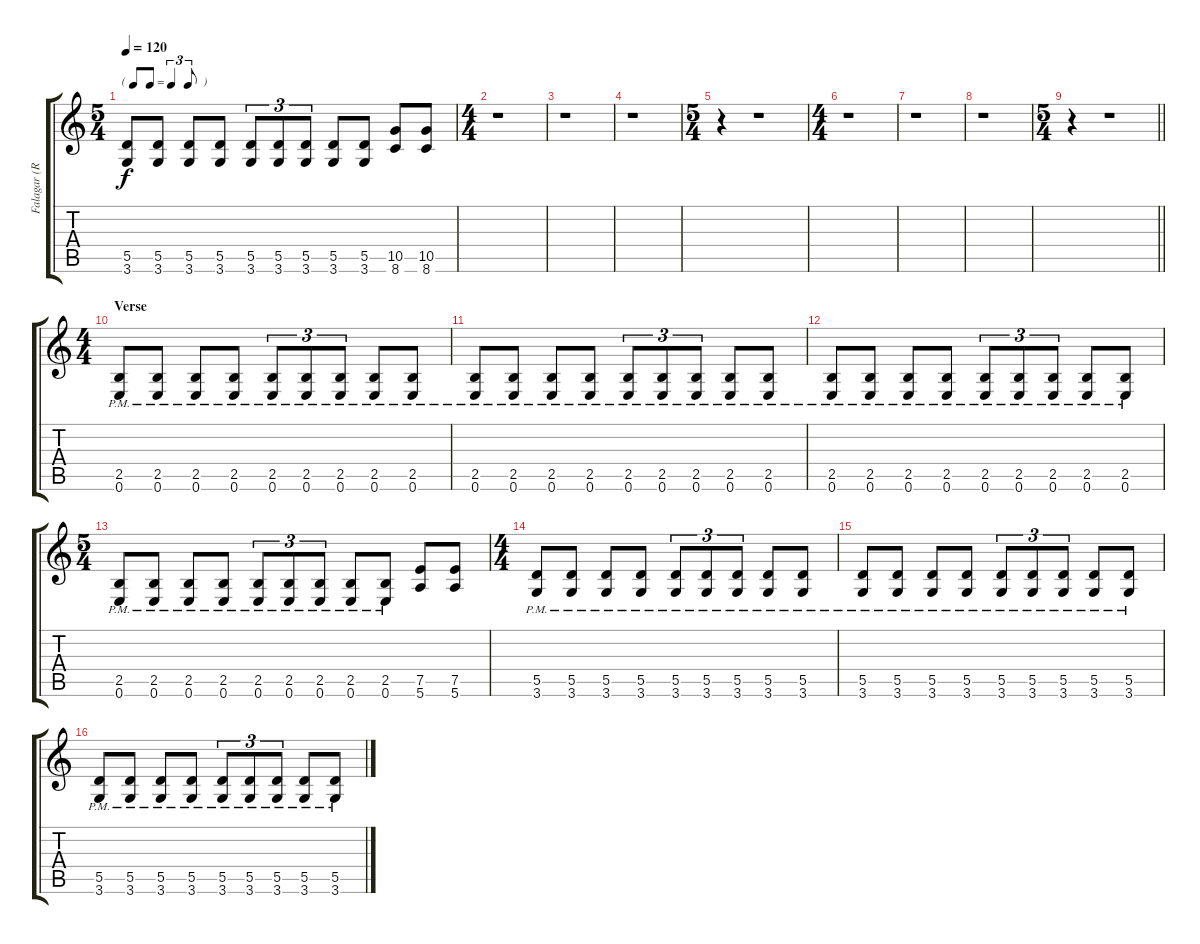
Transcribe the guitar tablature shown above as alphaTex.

\track ("Falagar (Rhythm)" "Falagar (R") {instrument distortionguitar}
\staff {score tabs}
\tuning (E4 B3 G3 D3 A2 E2) {hide}
\ts (5 4)
\tf triplet8th
\tempo 120
\clef g2
\ks c
(5.5 3.6).8{dy f} (5.5 3.6).8 (5.5 3.6).8 (5.5 3.6).8 (5.5 3.6).8{tu (3 2)} (5.5 3.6).8{tu (3 2)} (5.5 3.6).8{tu (3 2)} (5.5 3.6).8 (5.5 3.6).8 (10.5 8.6).8 (10.5 8.6).8 |
\ts (4 4)
r.1 |
r.1 |
r.1 |
\ts (5 4)
r.4 r.1 |
\ts (4 4)
r.1 |
r.1 |
r.1 |
\ts (5 4)
\barLineRight lightlight
r.4 r.1 |
\ts (4 4)
\section ("" "Verse")
(2.5{pm} 0.6{pm}).8 (2.5{pm} 0.6{pm}).8 (2.5{pm} 0.6{pm}).8 (2.5{pm} 0.6{pm}).8 (2.5{pm} 0.6{pm}).8{tu (3 2)} (2.5{pm} 0.6{pm}).8{tu (3 2)} (2.5{pm} 0.6{pm}).8{tu (3 2)} (2.5{pm} 0.6{pm}).8 (2.5{pm} 0.6{pm}).8 |
(2.5{pm} 0.6{pm}).8 (2.5{pm} 0.6{pm}).8 (2.5{pm} 0.6{pm}).8 (2.5{pm} 0.6{pm}).8 (2.5{pm} 0.6{pm}).8{tu (3 2)} (2.5{pm} 0.6{pm}).8{tu (3 2)} (2.5{pm} 0.6{pm}).8{tu (3 2)} (2.5{pm} 0.6{pm}).8 (2.5{pm} 0.6{pm}).8 |
(2.5{pm} 0.6{pm}).8 (2.5{pm} 0.6{pm}).8 (2.5{pm} 0.6{pm}).8 (2.5{pm} 0.6{pm}).8 (2.5{pm} 0.6{pm}).8{tu (3 2)} (2.5{pm} 0.6{pm}).8{tu (3 2)} (2.5{pm} 0.6{pm}).8{tu (3 2)} (2.5{pm} 0.6{pm}).8 (2.5{pm} 0.6{pm}).8 |
\ts (5 4)
(2.5{pm} 0.6{pm}).8 (2.5{pm} 0.6{pm}).8 (2.5{pm} 0.6{pm}).8 (2.5{pm} 0.6{pm}).8 (2.5{pm} 0.6{pm}).8{tu (3 2)} (2.5{pm} 0.6{pm}).8{tu (3 2)} (2.5{pm} 0.6{pm}).8{tu (3 2)} (2.5{pm} 0.6{pm}).8 (2.5{pm} 0.6{pm}).8 (7.5 5.6).8 (7.5 5.6).8 |
\ts (4 4)
(5.5{pm} 3.6{pm}).8 (5.5{pm} 3.6{pm}).8 (5.5{pm} 3.6{pm}).8 (5.5{pm} 3.6{pm}).8 (5.5{pm} 3.6{pm}).8{tu (3 2)} (5.5{pm} 3.6{pm}).8{tu (3 2)} (5.5{pm} 3.6{pm}).8{tu (3 2)} (5.5{pm} 3.6{pm}).8 (5.5{pm} 3.6{pm}).8 |
(5.5{pm} 3.6{pm}).8 (5.5{pm} 3.6{pm}).8 (5.5{pm} 3.6{pm}).8 (5.5{pm} 3.6{pm}).8 (5.5{pm} 3.6{pm}).8{tu (3 2)} (5.5{pm} 3.6{pm}).8{tu (3 2)} (5.5{pm} 3.6{pm}).8{tu (3 2)} (5.5{pm} 3.6{pm}).8 (5.5{pm} 3.6{pm}).8 |
(5.5{pm} 3.6{pm}).8 (5.5{pm} 3.6{pm}).8 (5.5{pm} 3.6{pm}).8 (5.5{pm} 3.6{pm}).8 (5.5{pm} 3.6{pm}).8{tu (3 2)} (5.5{pm} 3.6{pm}).8{tu (3 2)} (5.5{pm} 3.6{pm}).8{tu (3 2)} (5.5{pm} 3.6{pm}).8 (5.5{pm} 3.6{pm}).8
